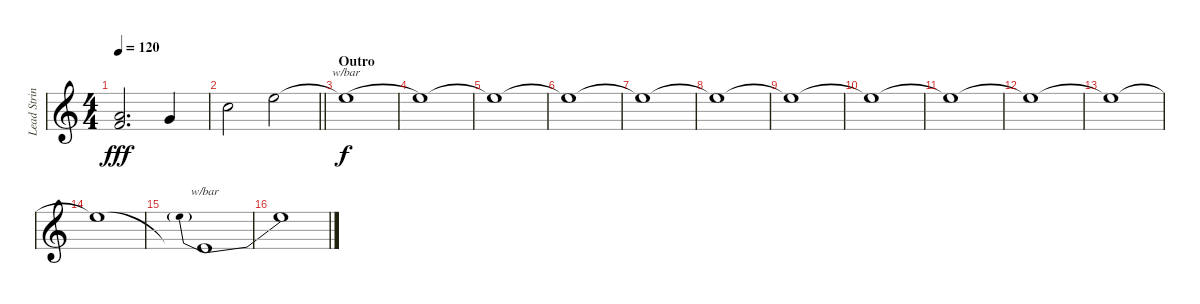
\track ("Lead Strings" "Lead Strin") {instrument stringensemble2}
\staff {score}
\tuning (E4 B3 G3 D3 A2 D2) {hide}
\ts (4 4)
\tempo 120
\clef g2
\ks c
(5.1 10.3{t}).2{d dy fff} 3.1.4 |
\barLineRight lightlight
8.1.2 12.1.2 |
\section ("" "Outro")
12.1{t}.1{tbe (dive default 0 0 60 -24) dy f} |
12.1{t}.1 |
12.1{t}.1 |
12.1{t}.1 |
12.1{t}.1 |
12.1{t}.1 |
12.1{t}.1 |
12.1{t}.1 |
12.1{t}.1 |
12.1{t}.1 |
12.1{t}.1 |
12.1{t}.1 |
12.1{t}.1{tbe (predivedive default 0 -24 60 24)} |
12.1{t}.1
